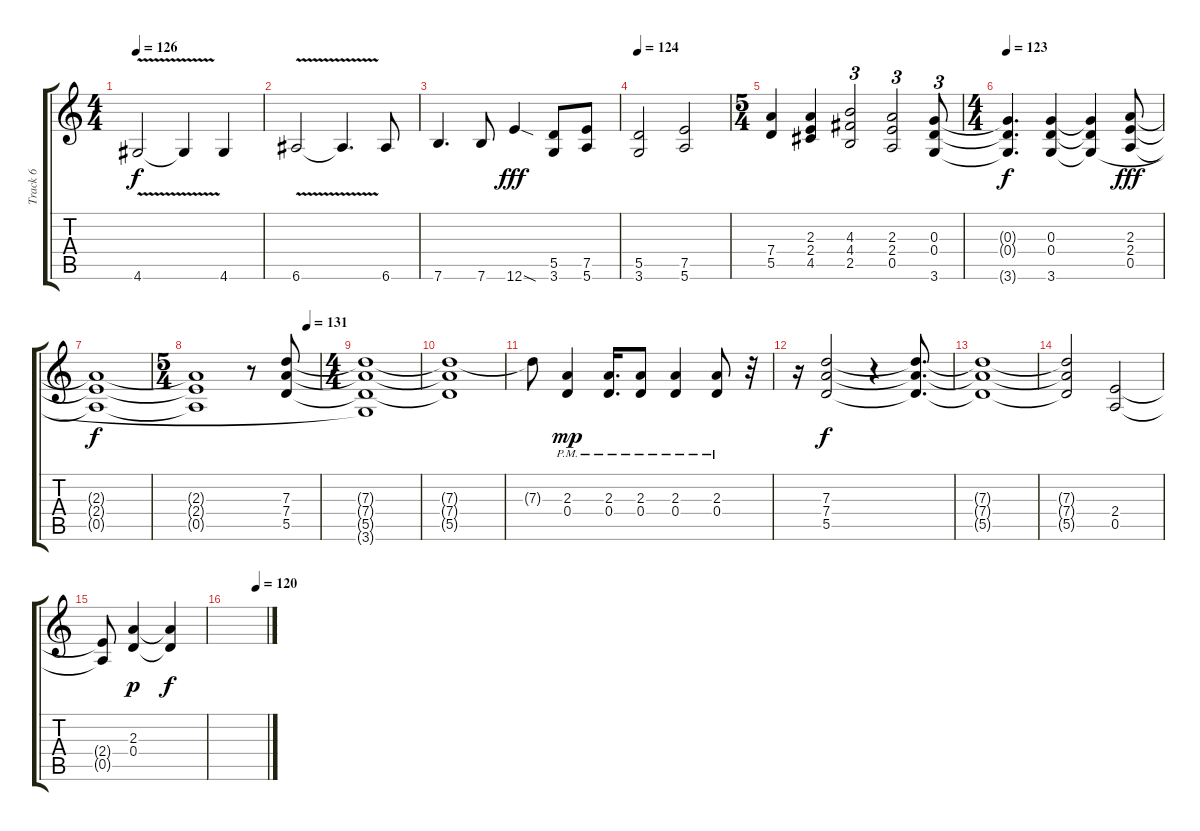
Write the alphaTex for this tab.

\track ("Track 6" "Track 6") {instrument distortionguitar}
\staff {score tabs}
\tuning (E4 B3 G3 D3 A2 E2) {hide}
\ts (4 4)
\tempo 126
\clef g2
\ks c
4.6{v}.2{dy f} 4.6{t}.4 4.6.4 |
6.6{v}.2 6.6{t}.4{d} 6.6.8 |
7.6.4{d} 7.6.8 12.6{sod}.4{dy fff} (5.5 3.6).8{volume 1} (7.5 5.6).8 |
\tempo 124
(5.5 3.6).2 (7.5 5.6).2 |
\ts (5 4)
(7.4 5.5).4 (2.3 2.4 4.5).4 (4.3 4.4 2.5).2{tu (3 2)} (2.3 2.4 0.5).2{tu (3 2)} (0.3 0.4 3.6).8{tu (3 2)} |
\ts (4 4)
\tempo 123
(0.3{t} 0.4{t} 3.6{t}).4{d dy f} (0.3 0.4 3.6).4 (0.3{t} 0.4{t} 3.6{t}).4 (2.3 2.4 0.5).8{dy fff} |
(2.3{t} 2.4{t} 0.5{t}).1{dy f} |
\ts (5 4)
\tempo (131 0.9)
(2.3{t} 2.4{t} 0.5{t}).1 r.8{volume 1 balance 8} (7.3 7.4 5.5).8 |
\ts (4 4)
(7.3{t} 7.4{t} 5.5{t} 3.6{t}).1 |
(7.3{t} 7.4{t} 5.5{t}).1 |
7.3{t}.8 (2.3{pm} 0.4{pm}).4{dy mp} (2.3{pm} 0.4{pm}).16{d} (2.3{pm} 0.4{pm}).8 (2.3{pm} 0.4{pm}).4 (2.3{pm} 0.4{pm}).8 r.32 |
r.16 (7.3 7.4 5.5).2{dy f} r.4 (7.3{t} 7.4{t} 5.5{t}).8{d} |
(7.3{t} 7.4{t} 5.5{t}).1 |
(7.3{t} 7.4{t} 5.5{t}).2 (2.4 0.5).2 |
(2.4{t} 0.5{t}).8 (2.3 0.4).4{dy p} (2.3{t} 0.4{t}).4{dy f} |
\tempo (120 0.75)
